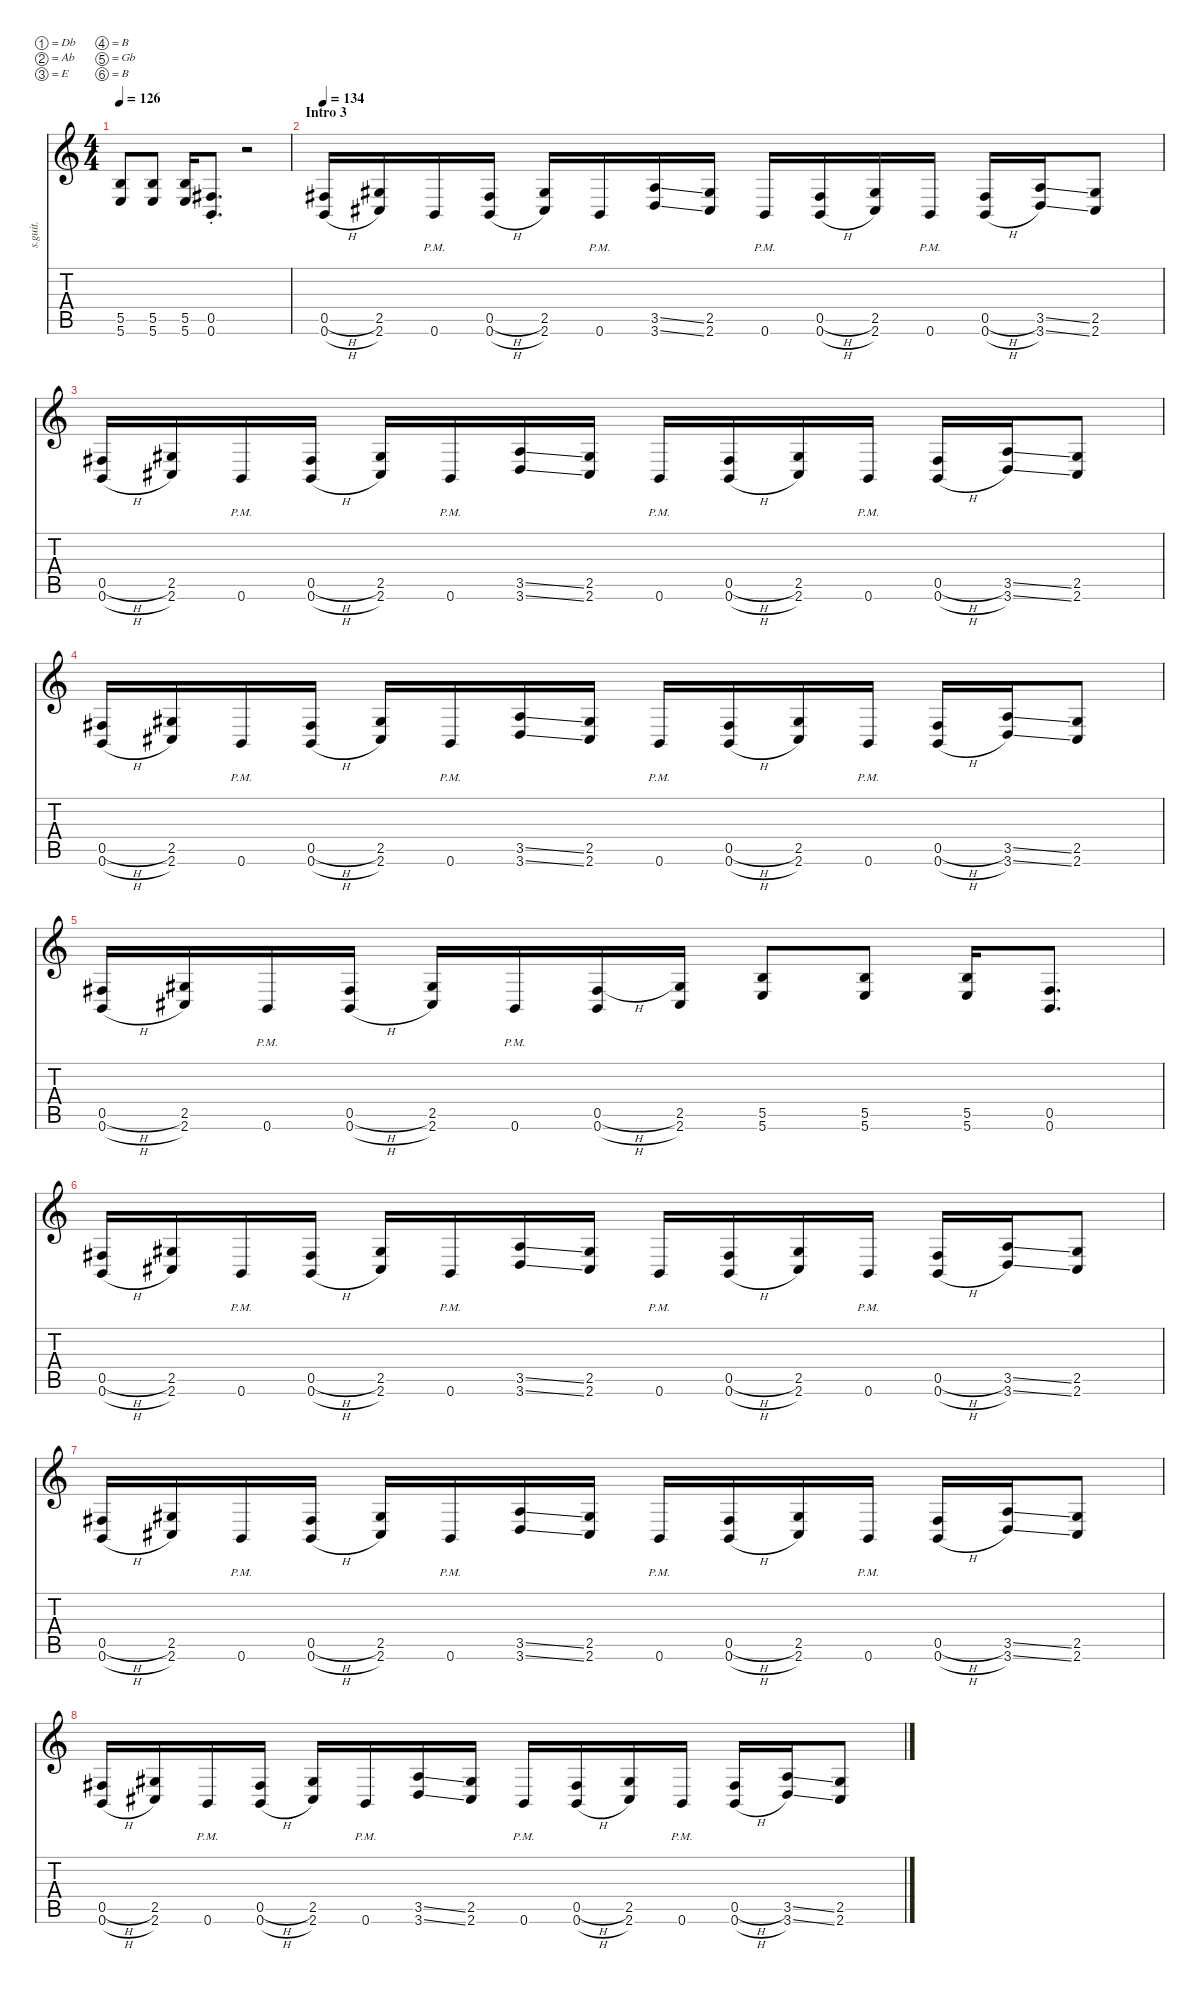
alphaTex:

\defaultSystemsLayout 4
\hideDynamics
\bracketExtendMode nobrackets
\track ("Jim Root" "s.guit.") {instrument distortionguitar}
\staff {score tabs}
\tuning (Db4 Ab3 E3 B2 Gb2 B1)
\ts (4 4)
\tempo 126
\clef g2
\ks c
(5.5 5.6).8{dy f} (5.5 5.6).8 (5.5 5.6).16 (0.5{st acc #} 0.6{st}).8{d} r.2 |
\section ("" "Intro 3")
\tempo 134
(0.5{h acc #} 0.6{h}).16 (2.5{acc #} 2.6{acc #}).16 0.6{pm}.16 (0.5{h acc #} 0.6{h}).16 (2.5{acc #} 2.6{acc #}).16 0.6{pm}.16 (3.5{ss} 3.6{ss}).16 (2.5{acc #} 2.6{acc #}).16 0.6{pm}.16 (0.5{h acc #} 0.6{h}).16 (2.5{acc #} 2.6{acc #}).16 0.6{pm}.16 (0.5{h acc #} 0.6{h}).16 (3.5{ss} 3.6{ss}).16 (2.5{acc #} 2.6{acc #}).8 |
(0.5{h acc #} 0.6{h}).16 (2.5{acc #} 2.6{acc #}).16 0.6{pm}.16 (0.5{h acc #} 0.6{h}).16 (2.5{acc #} 2.6{acc #}).16 0.6{pm}.16 (3.5{ss} 3.6{ss}).16 (2.5{acc #} 2.6{acc #}).16 0.6{pm}.16 (0.5{h acc #} 0.6{h}).16 (2.5{acc #} 2.6{acc #}).16 0.6{pm}.16 (0.5{h acc #} 0.6{h}).16 (3.5{ss} 3.6{ss}).16 (2.5{acc #} 2.6{acc #}).8 |
(0.5{h acc #} 0.6{h}).16 (2.5{acc #} 2.6{acc #}).16 0.6{pm}.16 (0.5{h acc #} 0.6{h}).16 (2.5{acc #} 2.6{acc #}).16 0.6{pm}.16 (3.5{ss} 3.6{ss}).16 (2.5{acc #} 2.6{acc #}).16 0.6{pm}.16 (0.5{h acc #} 0.6{h}).16 (2.5{acc #} 2.6{acc #}).16 0.6{pm}.16 (0.5{h acc #} 0.6{h}).16 (3.5{ss} 3.6{ss}).16 (2.5{acc #} 2.6{acc #}).8 |
(0.5{h acc #} 0.6{h}).16 (2.5{acc #} 2.6{acc #}).16 0.6{pm}.16 (0.5{h acc #} 0.6{h}).16 (2.5{acc #} 2.6{acc #}).16 0.6{pm}.16 (0.6{h} 0.5{h acc #}).16 (2.6{acc #} 2.5{acc #}).16 (5.5 5.6).8 (5.5 5.6).8 (5.5 5.6).16 (0.5{acc #} 0.6).8{d} |
(0.5{h acc #} 0.6{h}).16 (2.5{acc #} 2.6{acc #}).16 0.6{pm}.16 (0.5{h acc #} 0.6{h}).16 (2.5{acc #} 2.6{acc #}).16 0.6{pm}.16 (3.5{ss} 3.6{ss}).16 (2.5{acc #} 2.6{acc #}).16 0.6{pm}.16 (0.5{h acc #} 0.6{h}).16 (2.5{acc #} 2.6{acc #}).16 0.6{pm}.16 (0.5{h acc #} 0.6{h}).16 (3.5{ss} 3.6{ss}).16 (2.5{acc #} 2.6{acc #}).8 |
(0.5{h acc #} 0.6{h}).16 (2.5{acc #} 2.6{acc #}).16 0.6{pm}.16 (0.5{h acc #} 0.6{h}).16 (2.5{acc #} 2.6{acc #}).16 0.6{pm}.16 (3.5{ss} 3.6{ss}).16 (2.5{acc #} 2.6{acc #}).16 0.6{pm}.16 (0.5{h acc #} 0.6{h}).16 (2.5{acc #} 2.6{acc #}).16 0.6{pm}.16 (0.5{h acc #} 0.6{h}).16 (3.5{ss} 3.6{ss}).16 (2.5{acc #} 2.6{acc #}).8 |
(0.5{h acc #} 0.6{h}).16 (2.5{acc #} 2.6{acc #}).16 0.6{pm}.16 (0.5{h acc #} 0.6{h}).16 (2.5{acc #} 2.6{acc #}).16 0.6{pm}.16 (3.5{ss} 3.6{ss}).16 (2.5{acc #} 2.6{acc #}).16 0.6{pm}.16 (0.5{h acc #} 0.6{h}).16 (2.5{acc #} 2.6{acc #}).16 0.6{pm}.16 (0.5{h acc #} 0.6{h}).16 (3.5{ss} 3.6{ss}).16 (2.5{acc #} 2.6{acc #}).8
